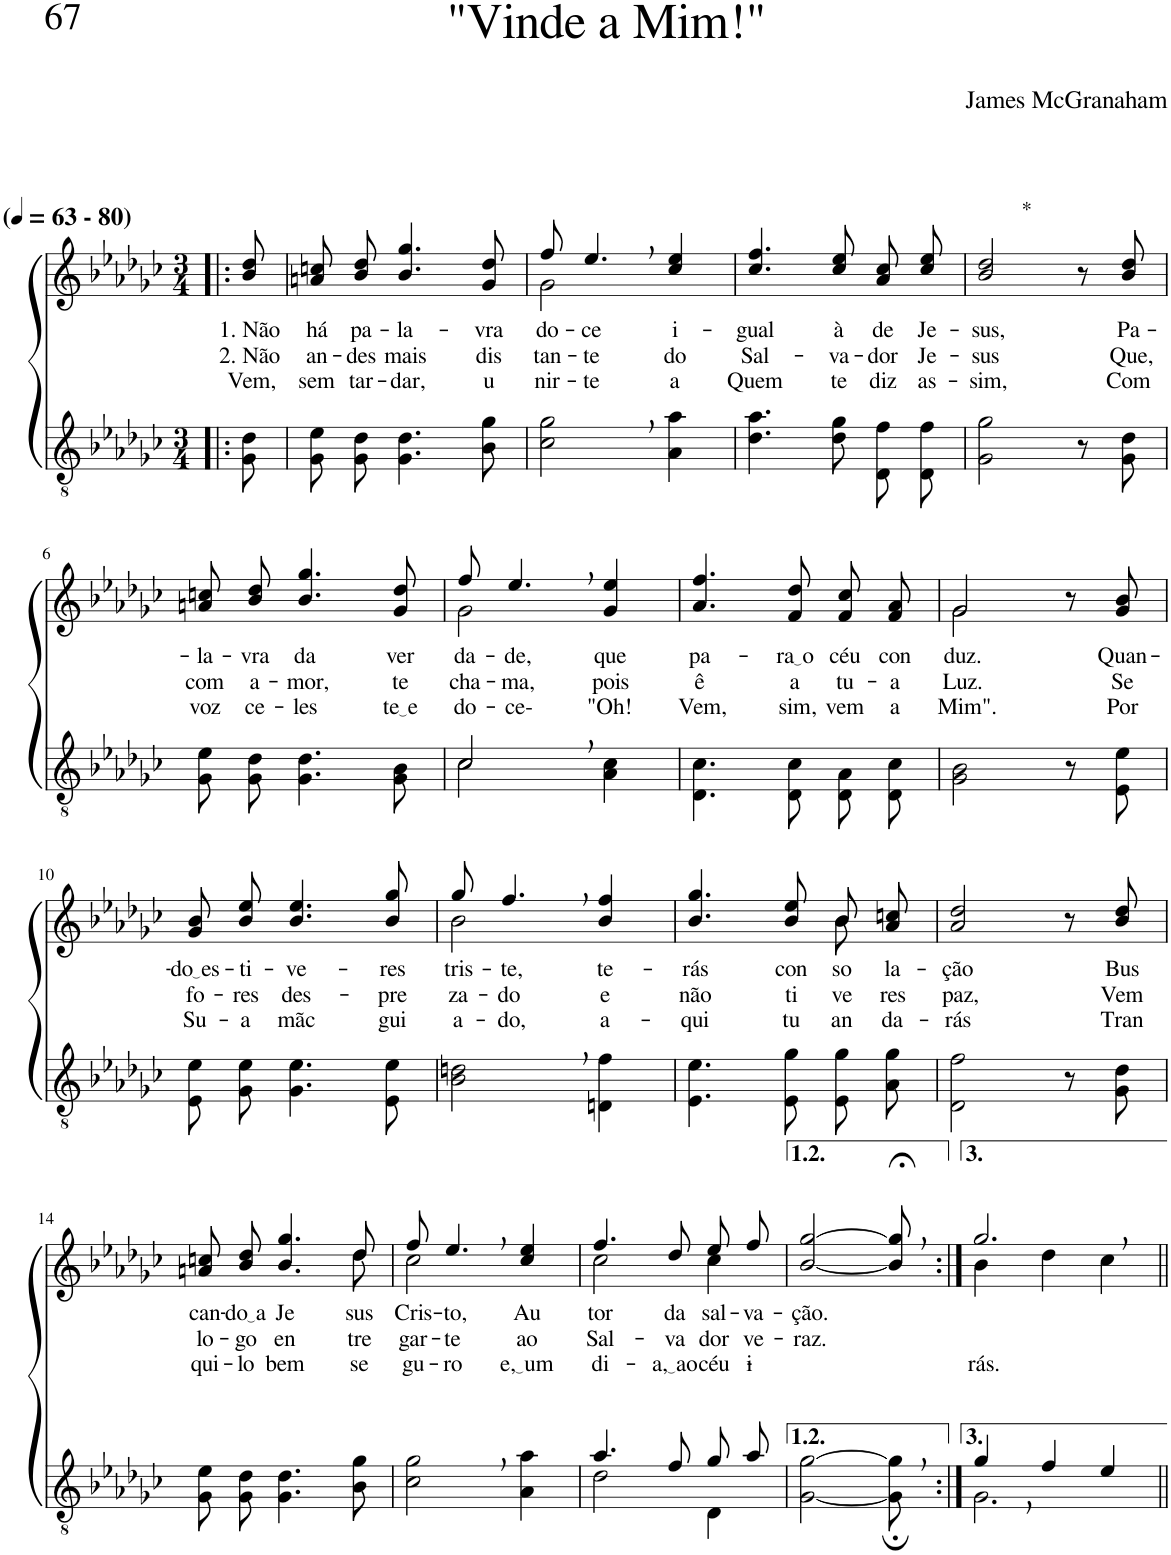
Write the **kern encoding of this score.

**kern	**kern	**text	**text	**text
*part2	*part1	*part1	*part1	*part1
*staff2	*staff1	*staff1	*staff1	*staff1
*I"Parte III e IV	*I"Parte I e II	*	*	*
*clefGv2	*clefG2	*	*	*
*Trd3c5	*Trd3c5	*	*	*
*k[b-e-a-d-g-c-]	*k[b-e-a-d-g-c-]	*	*	*
*M3/4	*M3/4	*	*	*
*MM63	*MM63	*	*	*
=1!|:	=1!|:	=1!|:	=1!|:	=1!|:
!	!LO:TX:a:B:t=(	!	!	!
!	!LO:TX:a:B:t=- 80)	!	!	!
!	!	!LO:LY:b	!LO:LY:b	!LO:LY:b
8G-\ 8d-\	8b-/ 8dd-/	1. Não	2. Não	Vem,
=2	=2	=2	=2	=2
!	!	!LO:LY:b	!LO:LY:b	!LO:LY:b
8G-\ 8e-\L	8an\ 8ccn\L	há	an-	sem
!	!	!LO:LY:b	!LO:LY:b	!LO:LY:b
8G-\ 8d-\J	8b-\ 8dd-\J	pa-	-des	tar-
!	!	!LO:LY:b	!LO:LY:b	!LO:LY:b
4.G-\ 4.d-\	4.b-/ 4.gg-/	-la-	mais	-dar,
!	!	!LO:LY:b	!LO:LY:b	!LO:LY:b
8B-\ 8g-\	8g-/ 8dd-/	-vra	dis-	u-
=3	=3	=3	=3	=3
*	*^	*	*	*
!	!	!	!LO:LY:b	!LO:LY:b	!LO:LY:b
2c-\, 2g-\,	8ff/	2g-\	do-	-tan-	-nir-
!	!	!	!LO:LY:b	!LO:LY:b	!LO:LY:b
.	4.ee-,/	.	-ce	-te	-te
!	!	!	!LO:LY:b	!LO:LY:b	!LO:LY:b
4A-\ 4a-\	4cc-/ 4ee-/	4ryy	i-	do	a
=4	=4	=4	=4	=4	=4
!	!	!	!LO:LY:b	!LO:LY:b	!LO:LY:b
*	*v	*v	*	*	*
4.d-\ 4.a-\	4.cc-/ 4.ff/	-gual	Sal-	Quem
!	!	!LO:LY:b	!LO:LY:b	!LO:LY:b
8d-\ 8g-\	8cc-/ 8ee-/	à	-va-	te
!	!	!LO:LY:b	!LO:LY:b	!LO:LY:b
8D-/ 8f/L	8a-\ 8cc-\L	de	-dor	diz
!	!	!LO:LY:b	!LO:LY:b	!LO:LY:b
8D-/ 8f/J	8cc-\ 8ee-\J	Je-	Je-	as-
=5	=5	=5	=5	=5
!	!LO:TX:a:t=*	!	!	!
!	!	!LO:LY:b	!LO:LY:b	!LO:LY:b
2G-\ 2g-\	2b-/ 2dd-/	-sus,	-sus	-sim,
8r	8r	.	.	.
!	!	!LO:LY:b	!LO:LY:b	!LO:LY:b
8G-\ 8d-\	8b-/ 8dd-/	Pa-	Que,	Com
!!LO:LB:g=z
=6	=6	=6	=6	=6
!	!	!LO:LY:b	!LO:LY:b	!LO:LY:b
8G-\ 8e-\L	8an\ 8ccn\L	-la-	com	voz
!	!	!LO:LY:b	!LO:LY:b	!LO:LY:b
8G-\ 8d-\J	8b-\ 8dd-\J	-vra	a-	ce-
!	!	!LO:LY:b	!LO:LY:b	!LO:LY:b
4.G-\ 4.d-\	4.b-/ 4.gg-/	da	-mor,	-les
!	!	!LO:LY:b	!LO:LY:b	!LO:LY:b
8G-\ 8B-\	8g-/ 8dd-/	ver-	te	te e
=7	=7	=7	=7	=7
*^	*^	*	*	*
!	!	!	!	!LO:LY:b	!LO:LY:b	!LO:LY:b
2c-,/	2c-\	8ff/	2g-\	-da-	cha-	do-
!	!	!	!	!LO:LY:b	!LO:LY:b	!LO:LY:b
.	.	4.ee-,/	.	-de,	-ma,	-ce-
!	!	!	!	!LO:LY:b	!LO:LY:b	!LO:LY:b
4ryy	4A-\ 4c-\	4g-/ 4ee-/	4ryy	que	pois	"Oh!
=8	=8	=8	=8	=8	=8	=8
!	!	!	!	!LO:LY:b	!LO:LY:b	!LO:LY:b
*v	*v	*	*	*	*	*
*	*v	*v	*	*	*
4.D-\ 4.c-\	4.a-/ 4.ff/	pa-	ê	Vem,
!	!	!LO:LY:b	!LO:LY:b	!LO:LY:b
8D-\ 8c-\	8f/ 8dd-/	ra o	a	sim,
!	!	!LO:LY:b	!LO:LY:b	!LO:LY:b
8D-/ 8A-/L	8f/ 8cc-/L	céu	tu-	vem
!	!	!LO:LY:b	!LO:LY:b	!LO:LY:b
8D-/ 8c-/J	8f/ 8a-/J	con-	-a	a
=9	=9	=9	=9	=9
*	*^	*	*	*
!	!	!	!LO:LY:b	!LO:LY:b	!LO:LY:b
2G-\ 2B-\	2g-/	2g-\	-duz.	Luz.	Mim".
8r	8r	4ryy	.	.	.
!	!	!	!LO:LY:b	!LO:LY:b	!LO:LY:b
8E-\ 8e-\	8g-/ 8b-/	.	Quan-	Se	Por
*	*v	*v	*	*	*
!!LO:LB:g=z
=10	=10	=10	=10	=10
!	!	!LO:LY:b	!LO:LY:b	!LO:LY:b
8E-/ 8e-/L	8g-\ 8b-\L	do es	fo-	Su-
!	!	!LO:LY:b	!LO:LY:b	!LO:LY:b
8G-/ 8e-/J	8b-\ 8ee-\J	-ti-	-res	-a
!	!	!LO:LY:b	!LO:LY:b	!LO:LY:b
4.G-\ 4.e-\	4.b-/ 4.ee-/	-ve-	des-	mãc
!	!	!LO:LY:b	!LO:LY:b	!LO:LY:b
8E-\ 8e-\	8b-/ 8gg-/	-res	-pre-	gui-
=11	=11	=11	=11	=11
*	*^	*	*	*
!	!	!	!LO:LY:b	!LO:LY:b	!LO:LY:b
2B-\, 2dn\,	8gg-/	2b-\	tris-	-za-	-a-
!	!	!	!LO:LY:b	!LO:LY:b	!LO:LY:b
.	4.ff,/	.	-te,	-do	-do,
!	!	!	!LO:LY:b	!LO:LY:b	!LO:LY:b
4Dn\ 4f\	4b-/ 4ff/	4ryy	te-	e	a-
=12	=12	=12	=12	=12	=12
!	!	!	!LO:LY:b	!LO:LY:b	!LO:LY:b
4.E-\ 4.e-\	4.b-/ 4.gg-/	2ryy	-rás	não	-qui
!	!	!	!LO:LY:b	!LO:LY:b	!LO:LY:b
8E-\ 8g-\	8b-/ 8ee-/	.	con-	ti-	tu
!	!	!	!LO:LY:b	!LO:LY:b	!LO:LY:b
8E-\ 8g-\L	8b-\L	8b-\	-so-	-ve-	an-
!	!	!	!LO:LY:b	!LO:LY:b	!LO:LY:b
8A-\ 8g-\J	8a-\ 8ccn\J	8ryy	-la-	-res	-da-
=13	=13	=13	=13	=13	=13
!	!	!	!LO:LY:b	!LO:LY:b	!LO:LY:b
*	*v	*v	*	*	*
2D-\ 2f\	2a-/ 2dd-/	-ção	paz,	-rás
8r	8r	.	.	.
!	!	!LO:LY:b	!LO:LY:b	!LO:LY:b
8G-\ 8d-\	8b-/ 8dd-/	Bus-	Vem	Tran-
!!LO:LB:g=z
=14	=14	=14	=14	=14
*	*^	*	*	*
!	!	!	!LO:LY:b	!LO:LY:b	!LO:LY:b
8G-\ 8e-\L	2ryy	8an\ 8ccn\L	-can-	lo-	-qui-
!	!	!	!LO:LY:b	!LO:LY:b	!LO:LY:b
8G-\ 8d-\J	.	8b-\ 8dd-\J	do a	-go	-lo
!	!	!	!LO:LY:b	!LO:LY:b	!LO:LY:b
4.G-\ 4.d-\	.	4.b-/ 4.gg-/	Je-	en-	bem
.	8ryy	.	.	.	.
!	!	!	!LO:LY:b	!LO:LY:b	!LO:LY:b
8B-\ 8g-\	8dd-\	8dd-/	-sus	-tre-	se-
=15	=15	=15	=15	=15	=15
!	!	!	!LO:LY:b	!LO:LY:b	!LO:LY:b
2c-\, 2g-\,	8ff/	2cc-\	Cris-	-gar-	-gu-
!	!	!	!LO:LY:b	!LO:LY:b	!LO:LY:b
.	4.ee-,/	.	-to,	-te	-ro
!	!	!	!LO:LY:b	!LO:LY:b	!LO:LY:b
4A-\ 4a-\	4cc-/ 4ee-/	4ryy	Au-	ao	e, um
=16	=16	=16	=16	=16	=16
*^	*	*	*	*	*
!	!	!	!	!LO:LY:b	!LO:LY:b	!LO:LY:b
4.a-/	2d-\	4.ff/	2cc-\	-tor	Sal-	di-
!	!	!	!	!LO:LY:b	!LO:LY:b	!LO:LY:b
8f/	.	8dd-/	.	da	-va-	a, ao
!	!	!	!	!LO:LY:b	!LO:LY:b	!LO:LY:b
8g-/L	4D-\	8ee-/L	4cc-\	sal-	-dor	céu
!	!	!	!	!LO:LY:b	!LO:LY:b	!LO:LY:b
8a-/J	.	8ff/J	.	-va-	ve-	i-
*v	*v	*	*	*	*	*
*	*v	*v	*	*	*
=17	=17	=17	=17	=17
!	!	!LO:LY:b	!LO:LY:b	!
[2G-\ [2g-\	[2b-/ [2gg-/	-ção.	-raz.	.
8G-\];, 8g-\];,	8b-/];<, 8gg-/];<,	.	.	.
=18:|!	=18:|!	=18:|!	=18:|!	=18:|!
*^	*^	*	*	*
!	!	!	!	!	!	!LO:LY:b
4g-,/	2.G-\	2.gg-,/	4b-\	.	.	-rás.
4f/	.	.	4dd-\	.	.	.
4e-/	.	.	4cc-\	.	.	.
*v	*v	*	*	*	*	*
*	*v	*v	*	*	*
=||	=||	=||	=||	=||
*-	*-	*-	*-	*-
